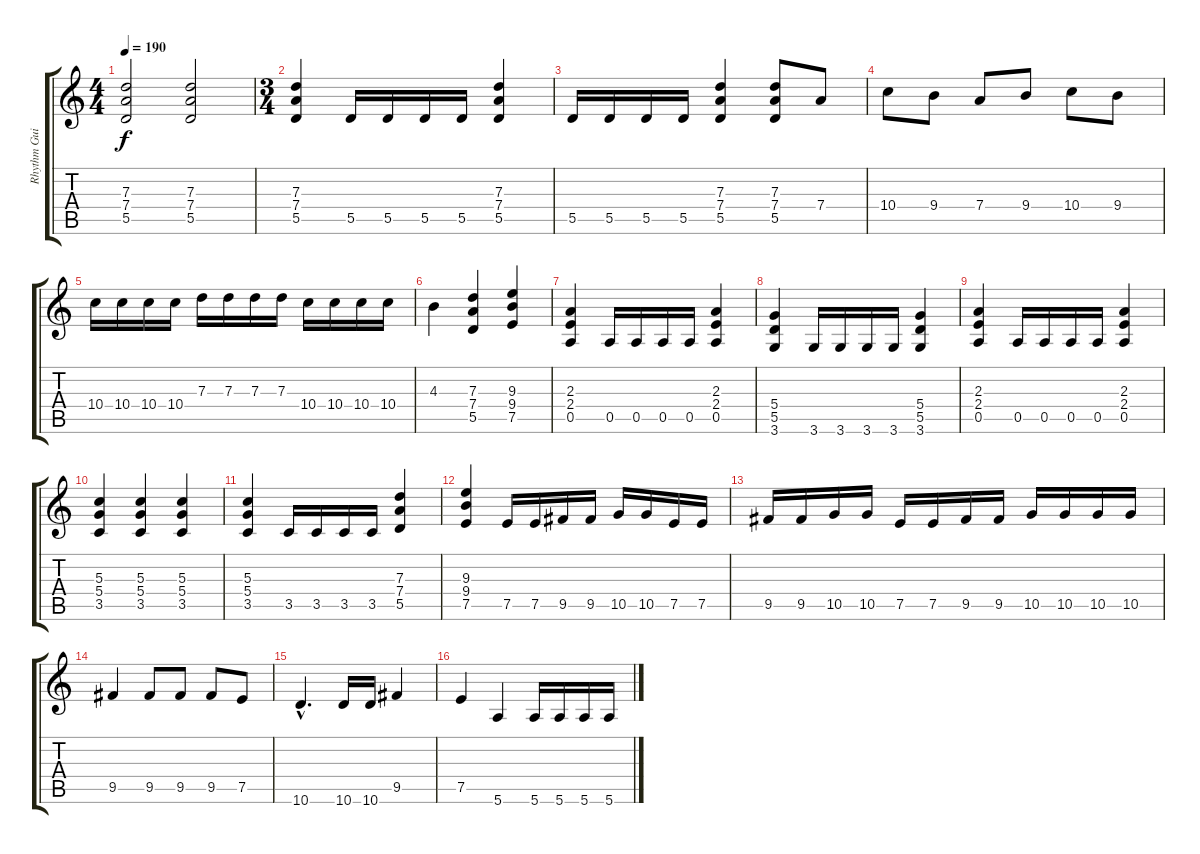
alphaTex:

\track ("Rhythm Guitar" "Rhythm Gui") {instrument distortionguitar}
\staff {score tabs}
\tuning (E4 B3 G3 D3 A2 E2) {hide}
\ts (4 4)
\tempo 190
\clef g2
\ks c
(7.3 7.4 5.5).2{dy f} (7.3 7.4 5.5).2 |
\ts (3 4)
(7.3 7.4 5.5).4 5.5.16 5.5.16 5.5.16 5.5.16 (7.3 7.4 5.5).4 |
5.5.16 5.5.16 5.5.16 5.5.16 (7.3 7.4 5.5).4 (7.3 7.4 5.5).8 7.4.8 |
10.4.8 9.4.8 7.4.8 9.4.8 10.4.8 9.4.8 |
10.4.16 10.4.16 10.4.16 10.4.16 7.3.16 7.3.16 7.3.16 7.3.16 10.4.16 10.4.16 10.4.16 10.4.16 |
4.3.4 (7.3 7.4 5.5).4 (9.3 9.4 7.5).4 |
(2.3 2.4 0.5).4 0.5.16 0.5.16 0.5.16 0.5.16 (2.3 2.4 0.5).4 |
(5.4 5.5 3.6).4 3.6.16 3.6.16 3.6.16 3.6.16 (5.4 5.5 3.6).4 |
(2.3 2.4 0.5).4 0.5.16 0.5.16 0.5.16 0.5.16 (2.3 2.4 0.5).4 |
(5.3 5.4 3.5).4 (5.3 5.4 3.5).4 (5.3 5.4 3.5).4 |
(5.3 5.4 3.5).4 3.5.16 3.5.16 3.5.16 3.5.16 (7.3 7.4 5.5).4 |
(9.3 9.4 7.5).4 7.5.16 7.5.16 9.5.16 9.5.16 10.5.16 10.5.16 7.5.16 7.5.16 |
9.5.16 9.5.16 10.5.16 10.5.16 7.5.16 7.5.16 9.5.16 9.5.16 10.5.16 10.5.16 10.5.16 10.5.16 |
9.5.4 9.5.8 9.5.8 9.5.8 7.5.8 |
10.6{hac}.4{d} 10.6.16 10.6.16 9.5.4 |
7.5.4 5.6.4 5.6.16 5.6.16 5.6.16 5.6.16
